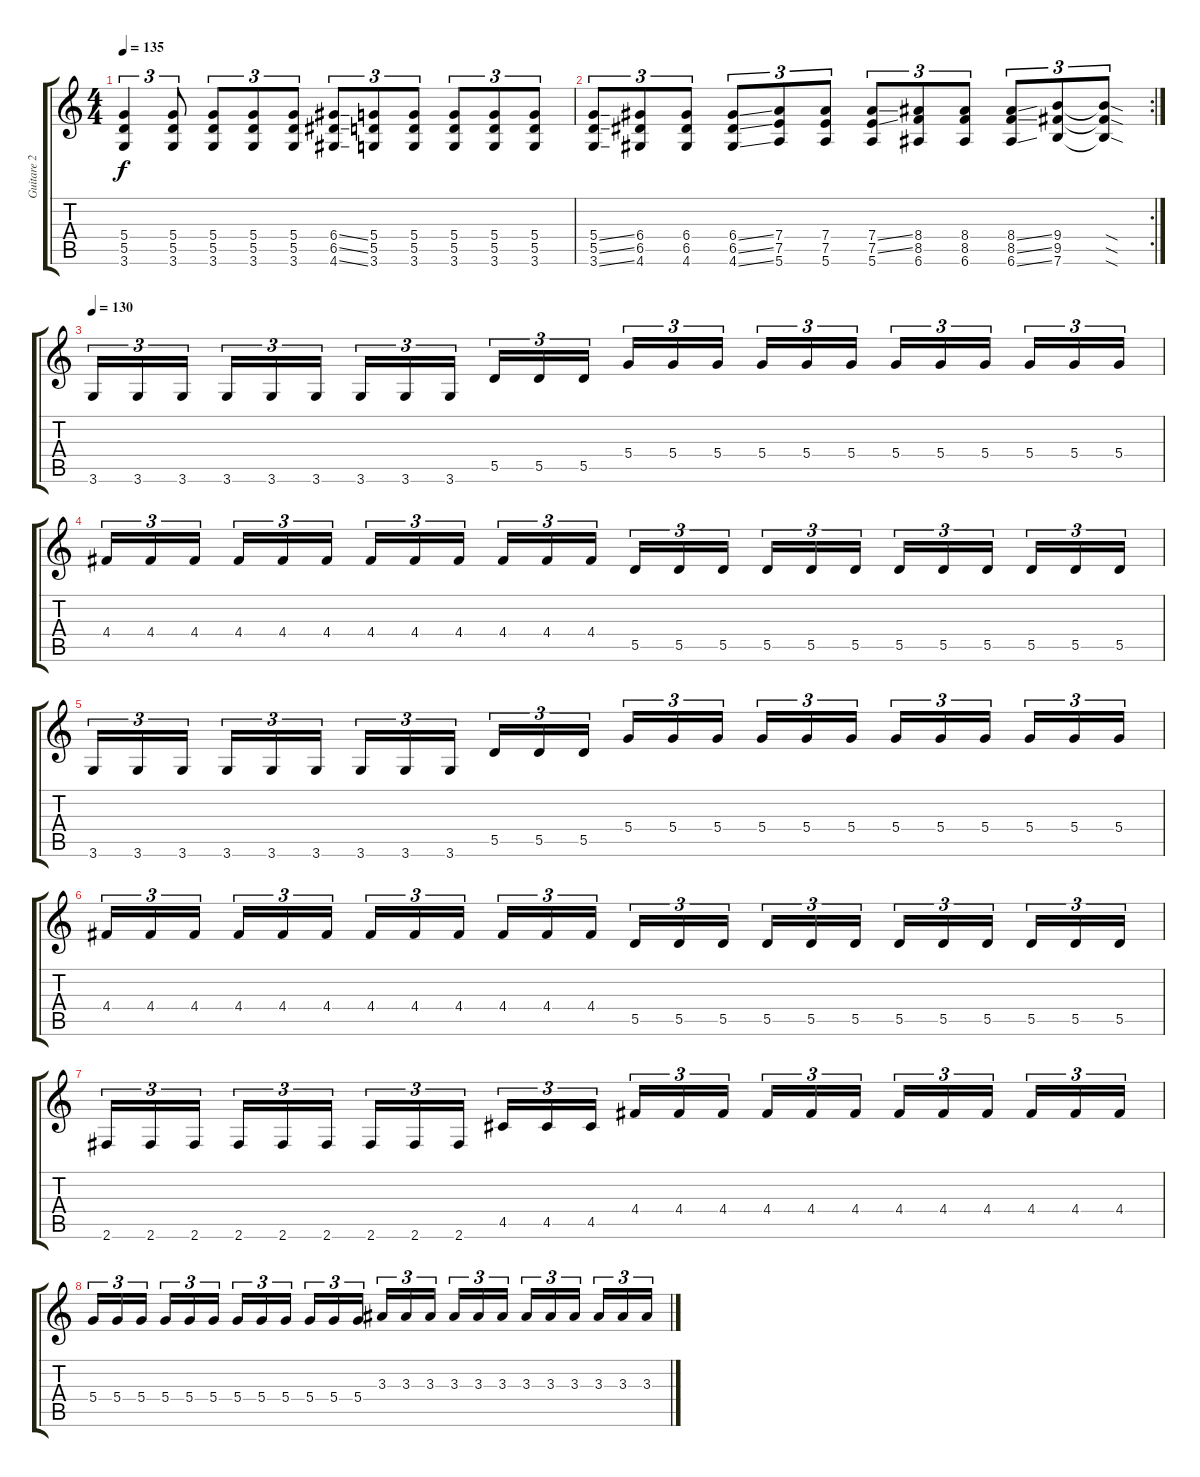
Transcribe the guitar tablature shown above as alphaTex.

\track ("Guitare 2" "Guitare 2") {instrument distortionguitar}
\staff {score tabs}
\tuning (E4 B3 G3 D3 A2 E2) {hide}
\ts (4 4)
\tempo 135
\clef g2
\ks c
(5.4 5.5 3.6).4{tu (3 2) dy f} (5.4 5.5 3.6).8{tu (3 2)} (5.4 5.5 3.6).8{tu (3 2)} (5.4 5.5 3.6).8{tu (3 2)} (5.4 5.5 3.6).8{tu (3 2)} (6.4{ss} 6.5{ss} 4.6{ss}).8{tu (3 2)} (5.4 5.5 3.6).8{tu (3 2)} (5.4 5.5 3.6).8{tu (3 2)} (5.4 5.5 3.6).8{tu (3 2)} (5.4 5.5 3.6).8{tu (3 2)} (5.4 5.5 3.6).8{tu (3 2)} |
\rc 2
(5.4{ss} 5.5{ss} 3.6{ss}).8{tu (3 2)} (6.4 6.5 4.6).8{tu (3 2)} (6.4 6.5 4.6).8{tu (3 2)} (6.4{ss} 6.5{ss} 4.6{ss}).8{tu (3 2)} (7.4 7.5 5.6).8{tu (3 2)} (7.4 7.5 5.6).8{tu (3 2)} (7.4{ss} 7.5{ss} 5.6).8{tu (3 2)} (8.4 8.5 6.6).8{tu (3 2)} (8.4 8.5 6.6).8{tu (3 2)} (8.4{ss} 8.5{ss} 6.6{ss}).8{tu (3 2)} (9.4 9.5 7.6).8{tu (3 2)} (9.4{sod t} 9.5{sod t} 7.6{sod t}).8{tu (3 2)} |
\tempo 130
3.6.16{tu (3 2)} 3.6.16{tu (3 2)} 3.6.16{tu (3 2) beam splitsecondary} 3.6.16{tu (3 2)} 3.6.16{tu (3 2)} 3.6.16{tu (3 2)} 3.6.16{tu (3 2)} 3.6.16{tu (3 2)} 3.6.16{tu (3 2) beam splitsecondary} 5.5.16{tu (3 2)} 5.5.16{tu (3 2)} 5.5.16{tu (3 2)} 5.4.16{tu (3 2)} 5.4.16{tu (3 2)} 5.4.16{tu (3 2) beam splitsecondary} 5.4.16{tu (3 2)} 5.4.16{tu (3 2)} 5.4.16{tu (3 2)} 5.4.16{tu (3 2)} 5.4.16{tu (3 2)} 5.4.16{tu (3 2) beam splitsecondary} 5.4.16{tu (3 2)} 5.4.16{tu (3 2)} 5.4.16{tu (3 2)} |
4.4.16{tu (3 2)} 4.4.16{tu (3 2)} 4.4.16{tu (3 2) beam splitsecondary} 4.4.16{tu (3 2)} 4.4.16{tu (3 2)} 4.4.16{tu (3 2)} 4.4.16{tu (3 2)} 4.4.16{tu (3 2)} 4.4.16{tu (3 2) beam splitsecondary} 4.4.16{tu (3 2)} 4.4.16{tu (3 2)} 4.4.16{tu (3 2)} 5.5.16{tu (3 2)} 5.5.16{tu (3 2)} 5.5.16{tu (3 2) beam splitsecondary} 5.5.16{tu (3 2)} 5.5.16{tu (3 2)} 5.5.16{tu (3 2)} 5.5.16{tu (3 2)} 5.5.16{tu (3 2)} 5.5.16{tu (3 2) beam splitsecondary} 5.5.16{tu (3 2)} 5.5.16{tu (3 2)} 5.5.16{tu (3 2)} |
3.6.16{tu (3 2)} 3.6.16{tu (3 2)} 3.6.16{tu (3 2) beam splitsecondary} 3.6.16{tu (3 2)} 3.6.16{tu (3 2)} 3.6.16{tu (3 2)} 3.6.16{tu (3 2)} 3.6.16{tu (3 2)} 3.6.16{tu (3 2) beam splitsecondary} 5.5.16{tu (3 2)} 5.5.16{tu (3 2)} 5.5.16{tu (3 2)} 5.4.16{tu (3 2)} 5.4.16{tu (3 2)} 5.4.16{tu (3 2) beam splitsecondary} 5.4.16{tu (3 2)} 5.4.16{tu (3 2)} 5.4.16{tu (3 2)} 5.4.16{tu (3 2)} 5.4.16{tu (3 2)} 5.4.16{tu (3 2) beam splitsecondary} 5.4.16{tu (3 2)} 5.4.16{tu (3 2)} 5.4.16{tu (3 2)} |
4.4.16{tu (3 2)} 4.4.16{tu (3 2)} 4.4.16{tu (3 2) beam splitsecondary} 4.4.16{tu (3 2)} 4.4.16{tu (3 2)} 4.4.16{tu (3 2)} 4.4.16{tu (3 2)} 4.4.16{tu (3 2)} 4.4.16{tu (3 2) beam splitsecondary} 4.4.16{tu (3 2)} 4.4.16{tu (3 2)} 4.4.16{tu (3 2)} 5.5.16{tu (3 2)} 5.5.16{tu (3 2)} 5.5.16{tu (3 2) beam splitsecondary} 5.5.16{tu (3 2)} 5.5.16{tu (3 2)} 5.5.16{tu (3 2)} 5.5.16{tu (3 2)} 5.5.16{tu (3 2)} 5.5.16{tu (3 2) beam splitsecondary} 5.5.16{tu (3 2)} 5.5.16{tu (3 2)} 5.5.16{tu (3 2)} |
2.6.16{tu (3 2)} 2.6.16{tu (3 2)} 2.6.16{tu (3 2) beam splitsecondary} 2.6.16{tu (3 2)} 2.6.16{tu (3 2)} 2.6.16{tu (3 2)} 2.6.16{tu (3 2)} 2.6.16{tu (3 2)} 2.6.16{tu (3 2) beam splitsecondary} 4.5.16{tu (3 2)} 4.5.16{tu (3 2)} 4.5.16{tu (3 2)} 4.4.16{tu (3 2)} 4.4.16{tu (3 2)} 4.4.16{tu (3 2) beam splitsecondary} 4.4.16{tu (3 2)} 4.4.16{tu (3 2)} 4.4.16{tu (3 2)} 4.4.16{tu (3 2)} 4.4.16{tu (3 2)} 4.4.16{tu (3 2) beam splitsecondary} 4.4.16{tu (3 2)} 4.4.16{tu (3 2)} 4.4.16{tu (3 2)} |
5.4.16{tu (3 2)} 5.4.16{tu (3 2)} 5.4.16{tu (3 2) beam splitsecondary} 5.4.16{tu (3 2)} 5.4.16{tu (3 2)} 5.4.16{tu (3 2)} 5.4.16{tu (3 2)} 5.4.16{tu (3 2)} 5.4.16{tu (3 2) beam splitsecondary} 5.4.16{tu (3 2)} 5.4.16{tu (3 2)} 5.4.16{tu (3 2)} 3.3.16{tu (3 2)} 3.3.16{tu (3 2)} 3.3.16{tu (3 2) beam splitsecondary} 3.3.16{tu (3 2)} 3.3.16{tu (3 2)} 3.3.16{tu (3 2)} 3.3.16{tu (3 2)} 3.3.16{tu (3 2)} 3.3.16{tu (3 2) beam splitsecondary} 3.3.16{tu (3 2)} 3.3.16{tu (3 2)} 3.3.16{tu (3 2)}
